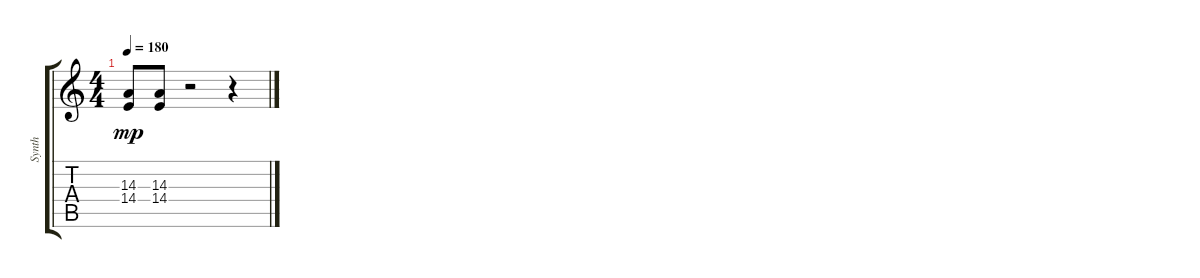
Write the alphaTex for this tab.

\track ("Synth" "Synth") {instrument pad3polysynth}
\staff {score tabs}
\tuning (E4 B3 G3 D3 A2 E2) {hide}
\ts (4 4)
\tempo 180
\clef g2
\ks c
(14.3 14.4).8{dy mp} (14.3 14.4).8 r.2 r.4
